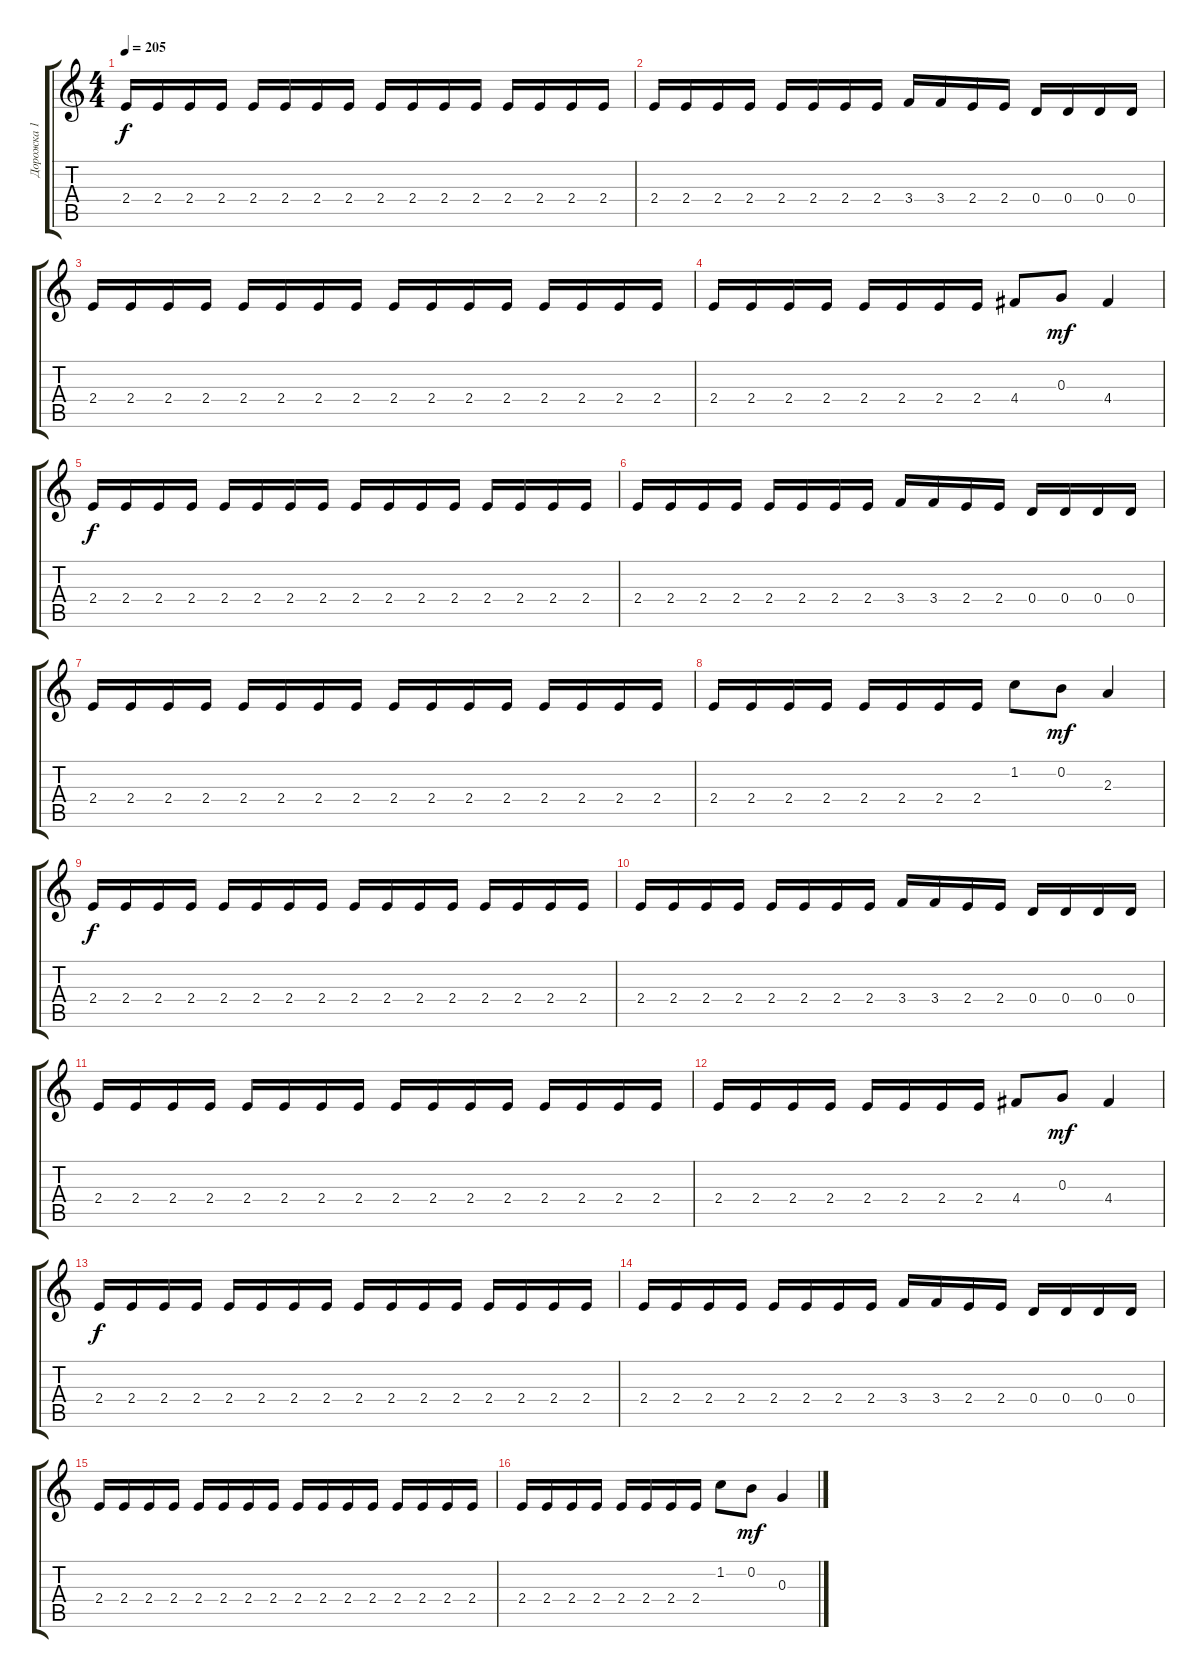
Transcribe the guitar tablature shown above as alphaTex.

\track ("Дорожка 1" "Дорожка 1") {instrument distortionguitar}
\staff {score tabs}
\tuning (E4 B3 G3 D3 A2 E2) {hide}
\ts (4 4)
\tempo 205
\clef g2
\ks c
2.4.16{dy f} 2.4.16 2.4.16 2.4.16 2.4.16 2.4.16 2.4.16 2.4.16 2.4.16 2.4.16 2.4.16 2.4.16 2.4.16 2.4.16 2.4.16 2.4.16 |
2.4.16 2.4.16 2.4.16 2.4.16 2.4.16 2.4.16 2.4.16 2.4.16 3.4.16 3.4.16 2.4.16 2.4.16 0.4.16 0.4.16 0.4.16 0.4.16 |
2.4.16 2.4.16 2.4.16 2.4.16 2.4.16 2.4.16 2.4.16 2.4.16 2.4.16 2.4.16 2.4.16 2.4.16 2.4.16 2.4.16 2.4.16 2.4.16 |
2.4.16 2.4.16 2.4.16 2.4.16 2.4.16 2.4.16 2.4.16 2.4.16 4.4.8 0.3.8{dy mf} 4.4.4 |
2.4.16{dy f} 2.4.16 2.4.16 2.4.16 2.4.16 2.4.16 2.4.16 2.4.16 2.4.16 2.4.16 2.4.16 2.4.16 2.4.16 2.4.16 2.4.16 2.4.16 |
2.4.16 2.4.16 2.4.16 2.4.16 2.4.16 2.4.16 2.4.16 2.4.16 3.4.16 3.4.16 2.4.16 2.4.16 0.4.16 0.4.16 0.4.16 0.4.16 |
2.4.16 2.4.16 2.4.16 2.4.16 2.4.16 2.4.16 2.4.16 2.4.16 2.4.16 2.4.16 2.4.16 2.4.16 2.4.16 2.4.16 2.4.16 2.4.16 |
2.4.16 2.4.16 2.4.16 2.4.16 2.4.16 2.4.16 2.4.16 2.4.16 1.2.8 0.2.8{dy mf} 2.3.4 |
2.4.16{dy f} 2.4.16 2.4.16 2.4.16 2.4.16 2.4.16 2.4.16 2.4.16 2.4.16 2.4.16 2.4.16 2.4.16 2.4.16 2.4.16 2.4.16 2.4.16 |
2.4.16 2.4.16 2.4.16 2.4.16 2.4.16 2.4.16 2.4.16 2.4.16 3.4.16 3.4.16 2.4.16 2.4.16 0.4.16 0.4.16 0.4.16 0.4.16 |
2.4.16 2.4.16 2.4.16 2.4.16 2.4.16 2.4.16 2.4.16 2.4.16 2.4.16 2.4.16 2.4.16 2.4.16 2.4.16 2.4.16 2.4.16 2.4.16 |
2.4.16 2.4.16 2.4.16 2.4.16 2.4.16 2.4.16 2.4.16 2.4.16 4.4.8 0.3.8{dy mf} 4.4.4 |
2.4.16{dy f} 2.4.16 2.4.16 2.4.16 2.4.16 2.4.16 2.4.16 2.4.16 2.4.16 2.4.16 2.4.16 2.4.16 2.4.16 2.4.16 2.4.16 2.4.16 |
2.4.16 2.4.16 2.4.16 2.4.16 2.4.16 2.4.16 2.4.16 2.4.16 3.4.16 3.4.16 2.4.16 2.4.16 0.4.16 0.4.16 0.4.16 0.4.16 |
2.4.16 2.4.16 2.4.16 2.4.16 2.4.16 2.4.16 2.4.16 2.4.16 2.4.16 2.4.16 2.4.16 2.4.16 2.4.16 2.4.16 2.4.16 2.4.16 |
2.4.16 2.4.16 2.4.16 2.4.16 2.4.16 2.4.16 2.4.16 2.4.16 1.2.8 0.2.8{dy mf} 0.3.4
